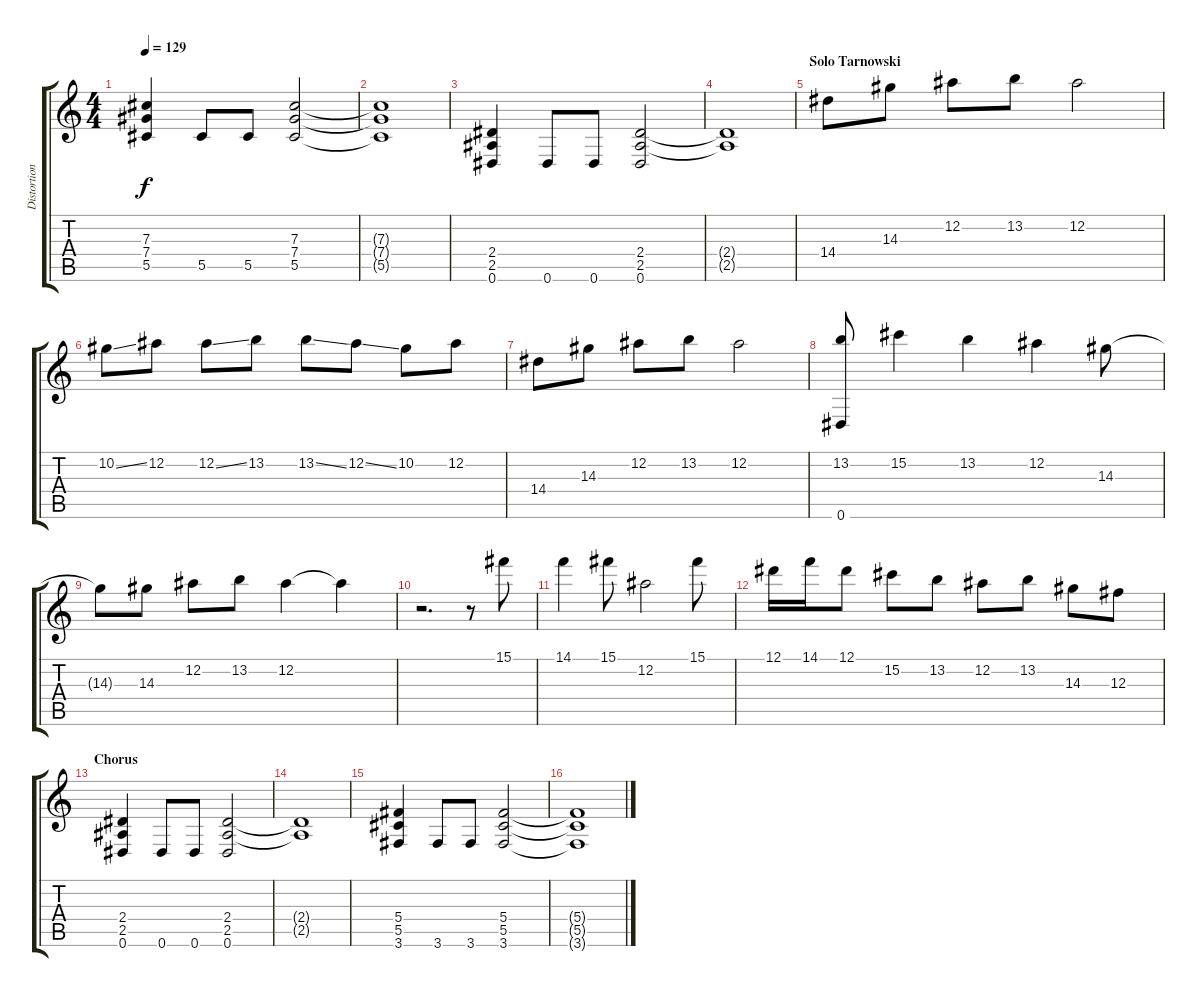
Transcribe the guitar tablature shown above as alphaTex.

\track ("Distortion 2" "Distortion") {instrument overdrivenguitar}
\staff {score tabs}
\tuning (Eb4 Bb3 Gb3 Db3 Ab2 Eb2) {hide}
\ts (4 4)
\tempo 129
\clef g2
\ks c
(7.3 7.4 5.5).4{dy f} 5.5.8 5.5.8 (7.3 7.4 5.5).2 |
(7.3{t} 7.4{t} 5.5{t}).1 |
(2.4 2.5 0.6).4 0.6.8 0.6.8 (2.4 2.5 0.6).2 |
(2.4{t} 2.5{t}).1 |
\section ("" "Solo Tarnowski")
14.4.8 14.3.8 12.2.8 13.2.8 12.2.2 |
10.2{ss}.8 12.2.8 12.2{ss}.8 13.2.8 13.2{ss}.8 12.2{ss}.8 10.2.8 12.2.8 |
14.4.8 14.3.8 12.2.8 13.2.8 12.2.2 |
(13.2 0.6).8 15.2.4 13.2.4 12.2.4 14.3.8 |
14.3{t}.8 14.3.8 12.2.8 13.2.8 12.2.4 12.2{t}.4 |
r.2{d} r.8 15.1.8 |
14.1.4 15.1.8 12.2.2 15.1.8 |
12.1.16 14.1.16 12.1.8 15.2.8 13.2.8 12.2.8 13.2.8 14.3.8 12.3.8 |
\section ("" "Chorus")
(2.4 2.5 0.6).4 0.6.8 0.6.8 (2.4 2.5 0.6).2 |
(2.4{t} 2.5{t}).1 |
(5.4 5.5 3.6).4 3.6.8 3.6.8 (5.4 5.5 3.6).2 |
(5.4{t} 5.5{t} 3.6{t}).1
